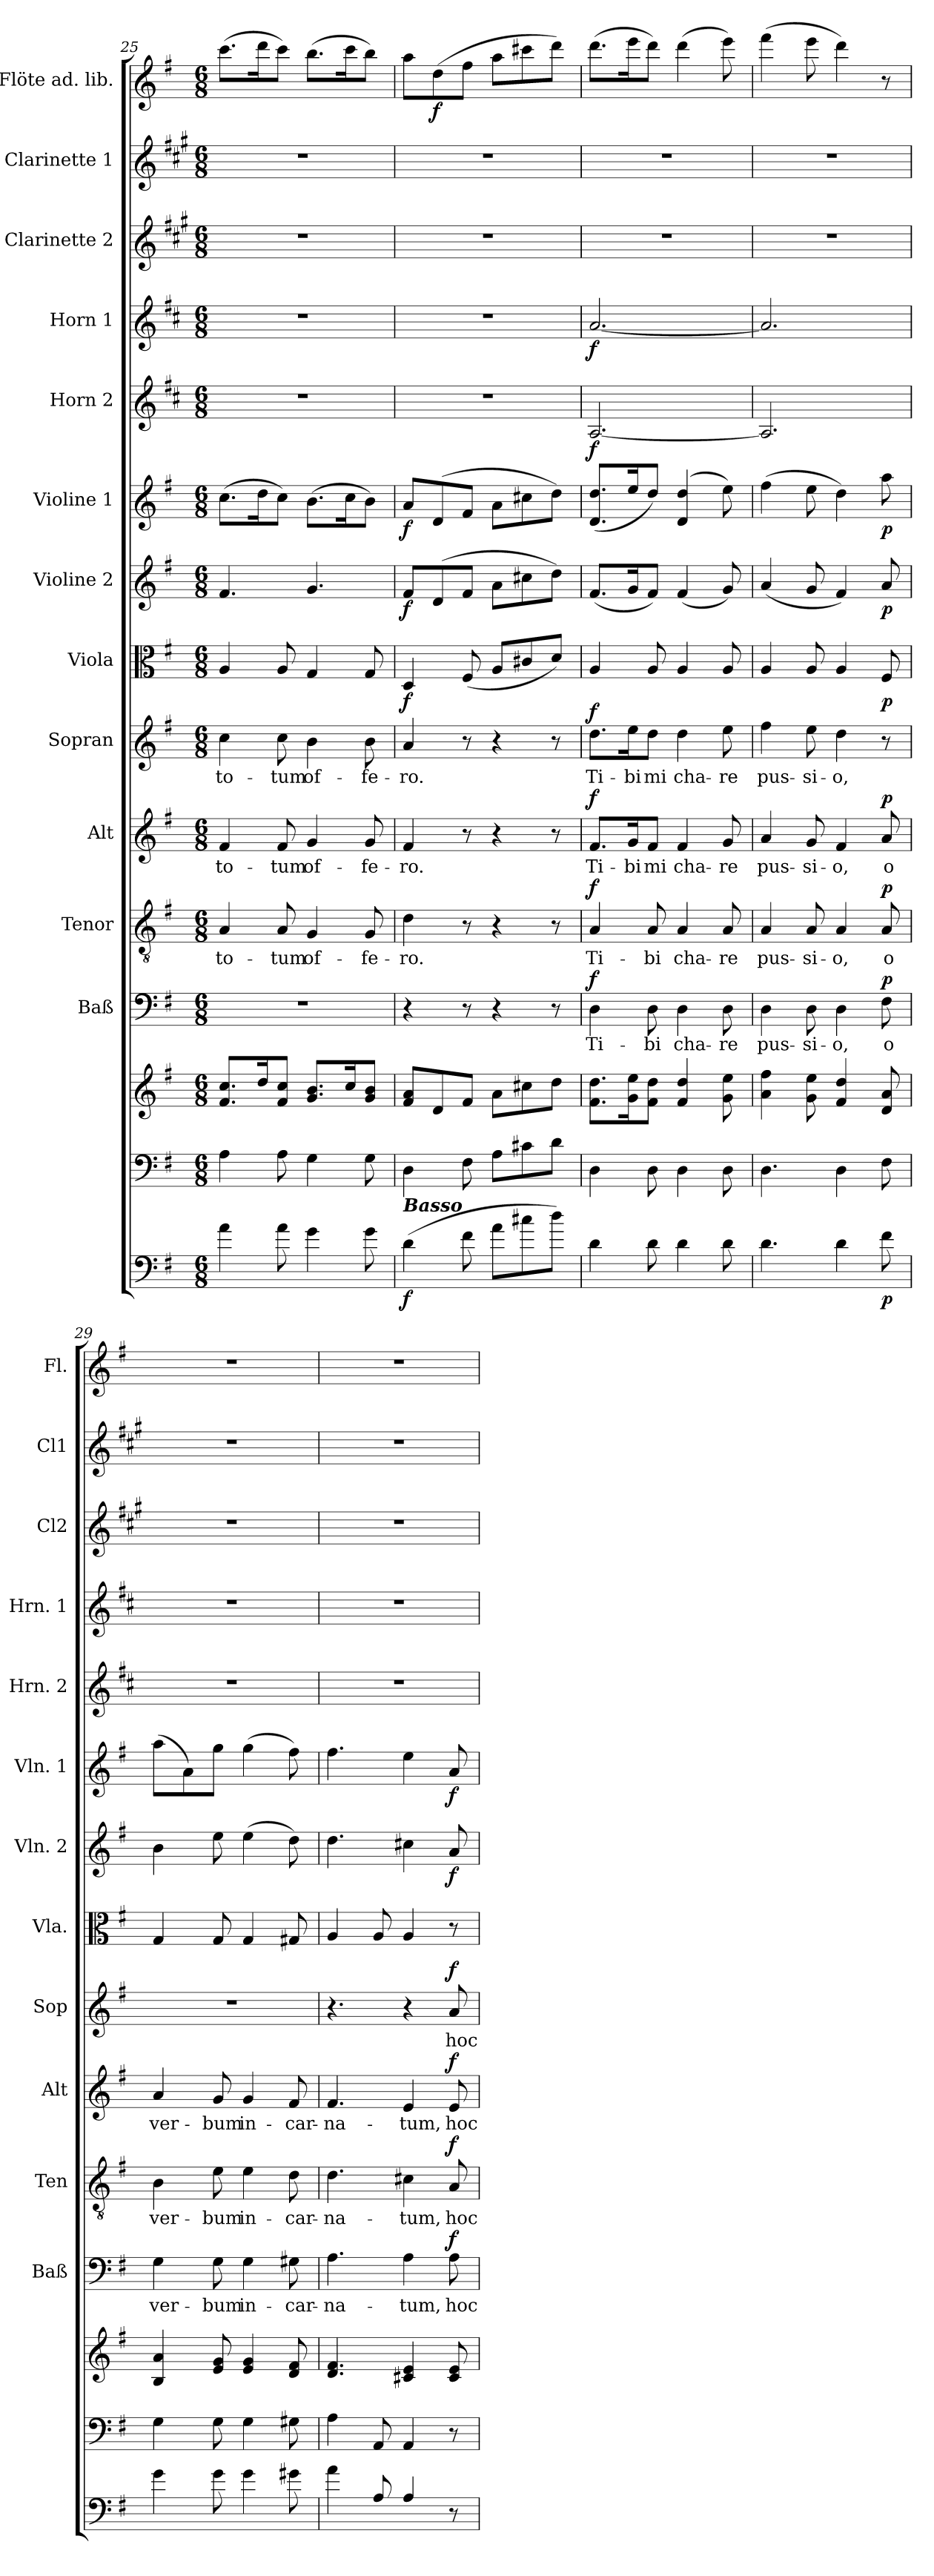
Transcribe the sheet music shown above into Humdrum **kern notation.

**kern	**dynam	**kern	**kern	**kern	**text	**dynam	**kern	**text	**dynam	**kern	**text	**dynam	**kern	**text	**dynam	**kern	**dynam	**kern	**dynam	**kern	**dynam	**kern	**dynam	**kern	**dynam	**kern	**kern	**kern	**dynam
*part14	*part14	*part13	*part13	*part12	*part12	*part12	*part11	*part11	*part11	*part10	*part10	*part10	*part9	*part9	*part9	*part8	*part8	*part7	*part7	*part6	*part6	*part5	*part5	*part4	*part4	*part3	*part2	*part1	*part1
*staff15	*staff15	*staff14	*staff13	*staff12	*staff12	*staff12	*staff11	*staff11	*staff11	*staff10	*staff10	*staff10	*staff9	*staff9	*staff9	*staff8	*staff8	*staff7	*staff7	*staff6	*staff6	*staff5	*staff5	*staff4	*staff4	*staff3	*staff2	*staff1	*staff1
*	*	*	*	*I"Baß	*	*	*I"Tenor	*	*	*I"Alt	*	*	*I"Sopran	*	*	*I"Viola	*	*I"Violine 2	*	*I"Violine 1	*	*I"Horn 2	*	*I"Horn 1	*	*I"Clarinette 2	*I"Clarinette 1	*I"Flöte ad. lib.	*
*	*	*	*	*I'Baß	*	*	*I'Ten	*	*	*I'Alt	*	*	*I'Sop	*	*	*I'Vla.	*	*I'Vln. 2	*	*I'Vln. 1	*	*I'Hrn. 2	*	*I'Hrn. 1	*	*I'Cl2	*I'Cl1	*I'Fl.	*
*clefF4	*	*clefF4	*clefG2	*clefF4	*	*	*clefGv2	*	*	*clefG2	*	*	*clefG2	*	*	*clefC3	*	*clefG2	*	*clefG2	*	*clefG2	*	*clefG2	*	*clefG2	*clefG2	*clefG2	*
*ITrd7c12	*	*	*	*	*	*	*	*	*	*	*	*	*	*	*	*	*	*	*	*	*	*ITrd4c7	*	*ITrd4c7	*	*ITrd1c2	*ITrd1c2	*	*
*k[f#]	*	*k[f#]	*k[f#]	*k[f#]	*	*	*k[f#]	*	*	*k[f#]	*	*	*k[f#]	*	*	*k[f#]	*	*k[f#]	*	*k[f#]	*	*k[f#]	*	*k[f#]	*	*k[f#]	*k[f#]	*k[f#]	*
*G:	*	*G:	*G:	*G:	*	*	*G:	*	*	*G:	*	*	*G:	*	*	*G:	*	*G:	*	*G:	*	*G:	*	*G:	*	*G:	*G:	*G:	*
*M6/8	*	*M6/8	*M6/8	*M6/8	*	*	*M6/8	*	*	*M6/8	*	*	*M6/8	*	*	*M6/8	*	*M6/8	*	*M6/8	*	*M6/8	*	*M6/8	*	*M6/8	*M6/8	*M6/8	*
=25	=25	=25	=25	=25	=25	=25	=25	=25	=25	=25	=25	=25	=25	=25	=25	=25	=25	=25	=25	=25	=25	=25	=25	=25	=25	=25	=25	=25	=25
!	!	!	!	!	!	!	!	!LO:LY:b	!	!	!LO:LY:b	!	!	!LO:LY:b	!	!	!	!	!	!	!	!	!	!	!	!	!	!	!
4A\	.	4A\	8.f#/ 8.cc/L	2.r	.	.	4A/	to-	.	4f#/	to-	.	4cc\	to-	.	4A/	.	4.f#/	.	(>8.cc\L	.	2.r	.	2.r	.	2.r	2.r	(>8.ccc\L	.
.	.	.	16dd/k	.	.	.	.	.	.	.	.	.	.	.	.	.	.	.	.	16dd\k	.	.	.	.	.	.	.	16ddd\k	.
!	!	!	!	!	!	!	!	!LO:LY:b	!	!	!LO:LY:b	!	!	!LO:LY:b	!	!	!	!	!	!	!	!	!	!	!	!	!	!	!
8A\	.	8A\	8f#/ 8cc/J	.	.	.	8A/	-tum	.	8f#/	-tum	.	8cc\	-tum	.	8A/	.	.	.	8cc\J)	.	.	.	.	.	.	.	8ccc\J)	.
!	!	!	!	!	!	!	!	!LO:LY:b	!	!	!LO:LY:b	!	!	!LO:LY:b	!	!	!	!	!	!	!	!	!	!	!	!	!	!	!
4G\	.	4G\	8.g/ 8.b/L	.	.	.	4G/	of-	.	4g/	of-	.	4b\	of-	.	4G/	.	4.g/	.	(>8.b\L	.	.	.	.	.	.	.	(>8.bb\L	.
.	.	.	16cc/k	.	.	.	.	.	.	.	.	.	.	.	.	.	.	.	.	16cc\k	.	.	.	.	.	.	.	16ccc\k	.
!	!	!	!	!	!	!	!	!LO:LY:b	!	!	!LO:LY:b	!	!	!LO:LY:b	!	!	!	!	!	!	!	!	!	!	!	!	!	!	!
8G\	.	8G\	8g/ 8b/J	.	.	.	8G/	-fe-	.	8g/	-fe-	.	8b\	-fe-	.	8G/	.	.	.	8b\J)	.	.	.	.	.	.	.	8bb\J)	.
=26	=26	=26	=26	=26	=26	=26	=26	=26	=26	=26	=26	=26	=26	=26	=26	=26	=26	=26	=26	=26	=26	=26	=26	=26	=26	=26	=26	=26	=26
!LO:TX:a:Bi:t=Basso	!	!	!	!	!	!	!	!	!	!	!	!	!	!	!	!	!	!	!	!	!	!	!	!	!	!	!	!	!
!	!LO:DY:b	!	!	!	!	!	!	!LO:LY:b	!	!	!LO:LY:b	!	!	!LO:LY:b	!	!	!LO:DY:b	!	!LO:DY:b	!	!LO:DY:b	!	!	!	!	!	!	!	!
(>4D\	f	4D\	8f#/ 8a/L	4r	.	.	4d\	-ro.	.	4f#/	-ro.	.	4a/	-ro.	.	4D/	f	8f#/L	f	8a/L	f	2.r	.	2.r	.	2.r	2.r	8aa\L	.
!	!	!	!	!	!	!	!	!	!	!	!	!	!	!	!	!	!	!	!	!	!	!	!	!	!	!	!	!	!LO:DY:b
.	.	.	8d/	.	.	.	.	.	.	.	.	.	.	.	.	.	.	(>8d/	.	(>8d/	.	.	.	.	.	.	.	(>8dd\	f
8F#\	.	8F#\	8f#/J	8r	.	.	8r	.	.	8r	.	.	8r	.	.	(<8F#/	.	8f#/J	.	8f#/J	.	.	.	.	.	.	.	8ff#\J	.
8A\L	.	8A\L	8a\L	4r	.	.	4r	.	.	4r	.	.	4r	.	.	8A/L	.	8a\L	.	8a\L	.	.	.	.	.	.	.	8aa\L	.
8c#X\	.	8c#X\	8cc#X\	.	.	.	.	.	.	.	.	.	.	.	.	8c#X/	.	8cc#X\	.	8cc#X\	.	.	.	.	.	.	.	8ccc#X\	.
8d\J)	.	8d\J	8dd\J	8r	.	.	8r	.	.	8r	.	.	8r	.	.	8d/J)	.	8dd\J)	.	8dd\J)	.	.	.	.	.	.	.	8ddd\J)	.
=27	=27	=27	=27	=27	=27	=27	=27	=27	=27	=27	=27	=27	=27	=27	=27	=27	=27	=27	=27	=27	=27	=27	=27	=27	=27	=27	=27	=27	=27
!	!	!	!	!	!LO:LY:b	!LO:DY:a	!	!LO:LY:b	!LO:DY:a	!	!LO:LY:b	!LO:DY:a	!	!LO:LY:b	!LO:DY:a	!	!	!	!	!	!	!	!LO:DY:b	!	!LO:DY:b	!	!	!	!
4D\	.	4D\	8.f#\ 8.dd\L	4D\	Ti-	f	4A/	Ti-	f	8.f#/L	Ti-	f	8.dd\L	Ti-	f	4A/	.	(<8.f#/L	.	(8.d/ 8.dd/L	.	[2.D/	f	[2.d/	f	2.r	2.r	(>8.ddd\L	.
!	!	!	!	!	!	!	!	!	!	!	!LO:LY:b	!	!	!LO:LY:b	!	!	!	!	!	!	!	!	!	!	!	!	!	!	!
.	.	.	16g\ 16ee\k	.	.	.	.	.	.	16g/K	-bi	.	16ee\K	-bi	.	.	.	16g/k	.	16ee/k	.	.	.	.	.	.	.	16eee\k	.
!	!	!	!	!	!LO:LY:b	!	!	!LO:LY:b	!	!	!LO:LY:b	!	!	!LO:LY:b	!	!	!	!	!	!	!	!	!	!	!	!	!	!	!
8D\	.	8D\	8f#\ 8dd\J	8D\	-bi	.	8A/	-bi	.	8f#/J	mi	.	8dd\J	mi	.	8A/	.	8f#/J)	.	8dd/J)	.	.	.	.	.	.	.	8ddd\J)	.
!	!	!	!	!	!LO:LY:b	!	!	!LO:LY:b	!	!	!LO:LY:b	!	!	!LO:LY:b	!	!	!	!	!	!	!	!	!	!	!	!	!	!	!
4D\	.	4D\	4f#/ 4dd/	4D\	cha-	.	4A/	cha-	.	4f#/	cha-	.	4dd\	cha-	.	4A/	.	(<4f#/	.	(4d/ 4dd/	.	.	.	.	.	.	.	(>4ddd\	.
!	!	!	!	!	!LO:LY:b	!	!	!LO:LY:b	!	!	!LO:LY:b	!	!	!LO:LY:b	!	!	!	!	!	!	!	!	!	!	!	!	!	!	!
8D\	.	8D\	8g\ 8ee\	8D\	-re	.	8A/	-re	.	8g/	-re	.	8ee\	-re	.	8A/	.	8g/)	.	8ee\)	.	.	.	.	.	.	.	8eee\)	.
=28	=28	=28	=28	=28	=28	=28	=28	=28	=28	=28	=28	=28	=28	=28	=28	=28	=28	=28	=28	=28	=28	=28	=28	=28	=28	=28	=28	=28	=28
!	!	!	!	!	!LO:LY:b	!	!	!LO:LY:b	!	!	!LO:LY:b	!	!	!LO:LY:b	!	!	!	!	!	!	!	!	!	!	!	!	!	!	!
4.D\	.	4.D\	4a\ 4ff#\	4D\	pus-	.	4A/	pus-	.	4a/	pus-	.	4ff#\	pus-	.	4A/	.	(<4a/	.	(>4ff#\	.	2.D/]	.	2.d/]	.	2.r	2.r	(>4fff#\	.
!	!	!	!	!	!LO:LY:b	!	!	!LO:LY:b	!	!	!LO:LY:b	!	!	!LO:LY:b	!	!	!	!	!	!	!	!	!	!	!	!	!	!	!
.	.	.	8g\ 8ee\	8D\	-si-	.	8A/	-si-	.	8g/	-si-	.	8ee\	-si-	.	8A/	.	8g/	.	8ee\	.	.	.	.	.	.	.	8eee\	.
!	!	!	!	!	!LO:LY:b	!	!	!LO:LY:b	!	!	!LO:LY:b	!	!	!LO:LY:b	!	!	!	!	!	!	!	!	!	!	!	!	!	!	!
4D\	.	4D\	4f#/ 4dd/	4D\	-o,	.	4A/	-o,	.	4f#/	-o,	.	4dd\	-o,	.	4A/	.	4f#/)	.	4dd\)	.	.	.	.	.	.	.	4ddd\)	.
!	!LO:DY:b	!	!	!	!LO:LY:b	!LO:DY:a	!	!LO:LY:b	!LO:DY:a	!	!LO:LY:b	!LO:DY:a	!	!	!	!	!LO:DY:b	!	!LO:DY:b	!	!LO:DY:b	!	!	!	!	!	!	!	!
8F#\	p	8F#\	8d/ 8a/	8F#\	o	p	8A/	o	p	8a/	o	p	8r	.	.	8F#/	p	8a/	p	8aa\	p	.	.	.	.	.	.	8r	.
!!LO:PB:g=z
=29	=29	=29	=29	=29	=29	=29	=29	=29	=29	=29	=29	=29	=29	=29	=29	=29	=29	=29	=29	=29	=29	=29	=29	=29	=29	=29	=29	=29	=29
!	!	!	!	!	!LO:LY:b	!	!	!LO:LY:b	!	!	!LO:LY:b	!	!	!	!	!	!	!	!	!	!	!	!	!	!	!	!	!	!
4G\	.	4G\	4B/ 4a/	4G\	ver-	.	4B\	ver-	.	4a/	ver-	.	2.r	.	.	4G/	.	4b\	.	(>8aa\L	.	2.r	.	2.r	.	2.r	2.r	2.r	.
.	.	.	.	.	.	.	.	.	.	.	.	.	.	.	.	.	.	.	.	8a\)	.	.	.	.	.	.	.	.	.
!	!	!	!	!	!LO:LY:b	!	!	!LO:LY:b	!	!	!LO:LY:b	!	!	!	!	!	!	!	!	!	!	!	!	!	!	!	!	!	!
8G\	.	8G\	8e/ 8g/	8G\	-bum	.	8e\	-bum	.	8g/	-bum	.	.	.	.	8G/	.	8ee\	.	8gg\J	.	.	.	.	.	.	.	.	.
!	!	!	!	!	!LO:LY:b	!	!	!LO:LY:b	!	!	!LO:LY:b	!	!	!	!	!	!	!	!	!	!	!	!	!	!	!	!	!	!
4G\	.	4G\	4e/ 4g/	4G\	in-	.	4e\	in-	.	4g/	in-	.	.	.	.	4G/	.	(>4ee\	.	(>4gg\	.	.	.	.	.	.	.	.	.
!	!	!	!	!	!LO:LY:b	!	!	!LO:LY:b	!	!	!LO:LY:b	!	!	!	!	!	!	!	!	!	!	!	!	!	!	!	!	!	!
8G#X\	.	8G#X\	8d/ 8f#/	8G#X\	-car-	.	8d\	-car-	.	8f#/	-car-	.	.	.	.	8G#X/	.	8dd\)	.	8ff#\)	.	.	.	.	.	.	.	.	.
=30	=30	=30	=30	=30	=30	=30	=30	=30	=30	=30	=30	=30	=30	=30	=30	=30	=30	=30	=30	=30	=30	=30	=30	=30	=30	=30	=30	=30	=30
!	!	!	!	!	!LO:LY:b	!	!	!LO:LY:b	!	!	!LO:LY:b	!	!	!	!	!	!	!	!	!	!	!	!	!	!	!	!	!	!
4A\	.	4A\	4.d/ 4.f#/	4.A\	-na-	.	4.d\	-na-	.	4.f#/	-na-	.	4.r	.	.	4A/	.	4.dd\	.	4.ff#\	.	2.r	.	2.r	.	2.r	2.r	2.r	.
8AA/	.	8AA/	.	.	.	.	.	.	.	.	.	.	.	.	.	8A/	.	.	.	.	.	.	.	.	.	.	.	.	.
!	!	!	!	!	!LO:LY:b	!	!	!LO:LY:b	!	!	!LO:LY:b	!	!	!	!	!	!	!	!	!	!	!	!	!	!	!	!	!	!
4AA/	.	4AA/	4c#X/ 4e/	4A\	-tum,	.	4c#X\	-tum,	.	4e/	-tum,	.	4r	.	.	4A/	.	4cc#X\	.	4ee\	.	.	.	.	.	.	.	.	.
!	!	!	!	!	!LO:LY:b	!LO:DY:a	!	!LO:LY:b	!LO:DY:a	!	!LO:LY:b	!LO:DY:a	!	!LO:LY:b	!LO:DY:a	!	!	!	!LO:DY:b	!	!LO:DY:b	!	!	!	!	!	!	!	!
8r	.	8r	8c#/ 8e/	8A\	hoc	f	8A/	hoc	f	8e/	hoc	f	8a/	hoc	f	8r	.	8a/	f	8a/	f	.	.	.	.	.	.	.	.
=	=	=	=	=	=	=	=	=	=	=	=	=	=	=	=	=	=	=	=	=	=	=	=	=	=	=	=	=	=
*-	*-	*-	*-	*-	*-	*-	*-	*-	*-	*-	*-	*-	*-	*-	*-	*-	*-	*-	*-	*-	*-	*-	*-	*-	*-	*-	*-	*-	*-
